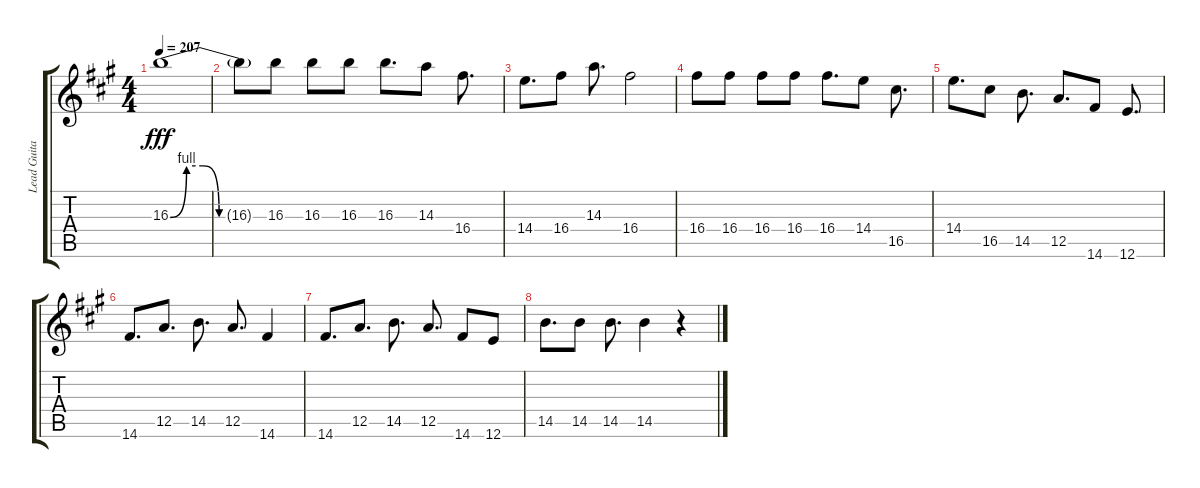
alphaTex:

\track ("Lead Guitar" "Lead Guita") {instrument distortionguitar}
\staff {score tabs}
\tuning (E4 B3 G3 D3 A2 E2) {hide}
\ts (4 4)
\tempo 207
\clef g2
\ks a
16.3{be (custom 0 0 10 4 20 4 30 0 60 0)}.1{dy fff} |
16.3{t}.8 16.3.8 16.3.8 16.3.8 16.3.8{d} 14.3.8 16.4.8{d} |
14.4.8{d} 16.4.8 14.3.8{d} 16.4.2 |
16.4.8 16.4.8 16.4.8 16.4.8 16.4.8{d} 14.4.8 16.5.8{d} |
14.4.8{d} 16.5.8 14.5.8{d} 12.5.8{d} 14.6.8 12.6.8{d} |
14.6.8{d} 12.5.8{d} 14.5.8{d} 12.5.8{d} 14.6.4 |
14.6.8{d} 12.5.8{d} 14.5.8{d} 12.5.8{d} 14.6.8 12.6.8 |
14.5.8{d} 14.5.8 14.5.8{d} 14.5.4 r.4
